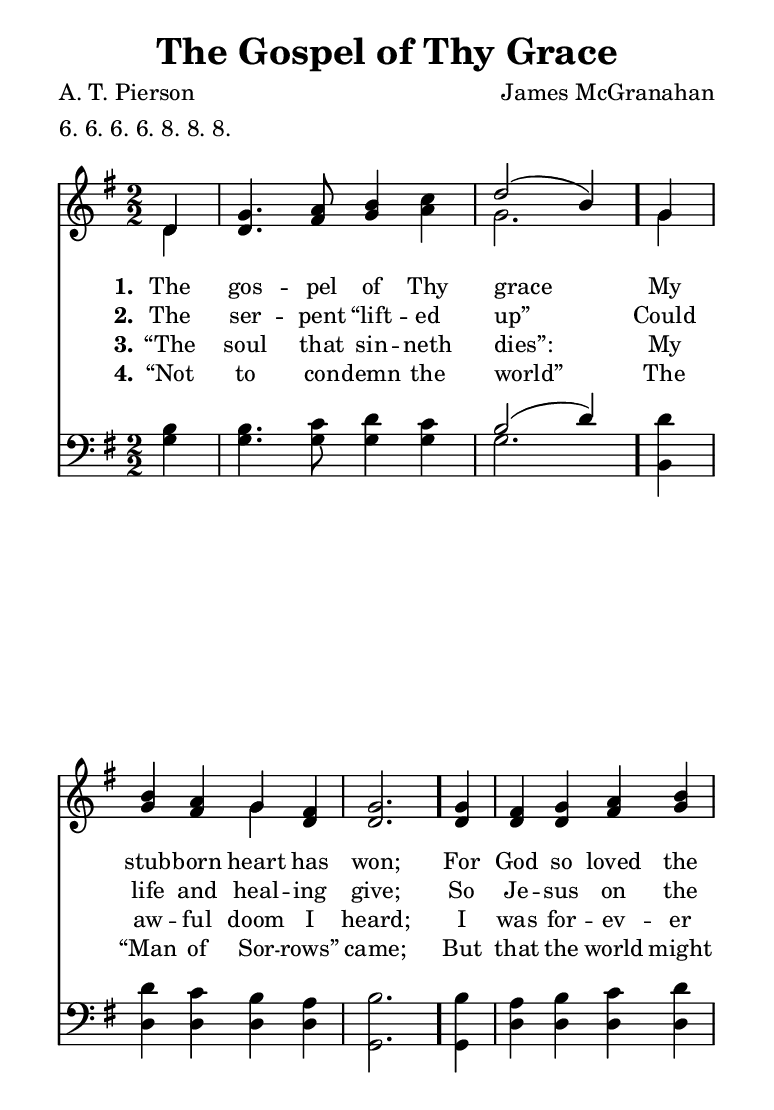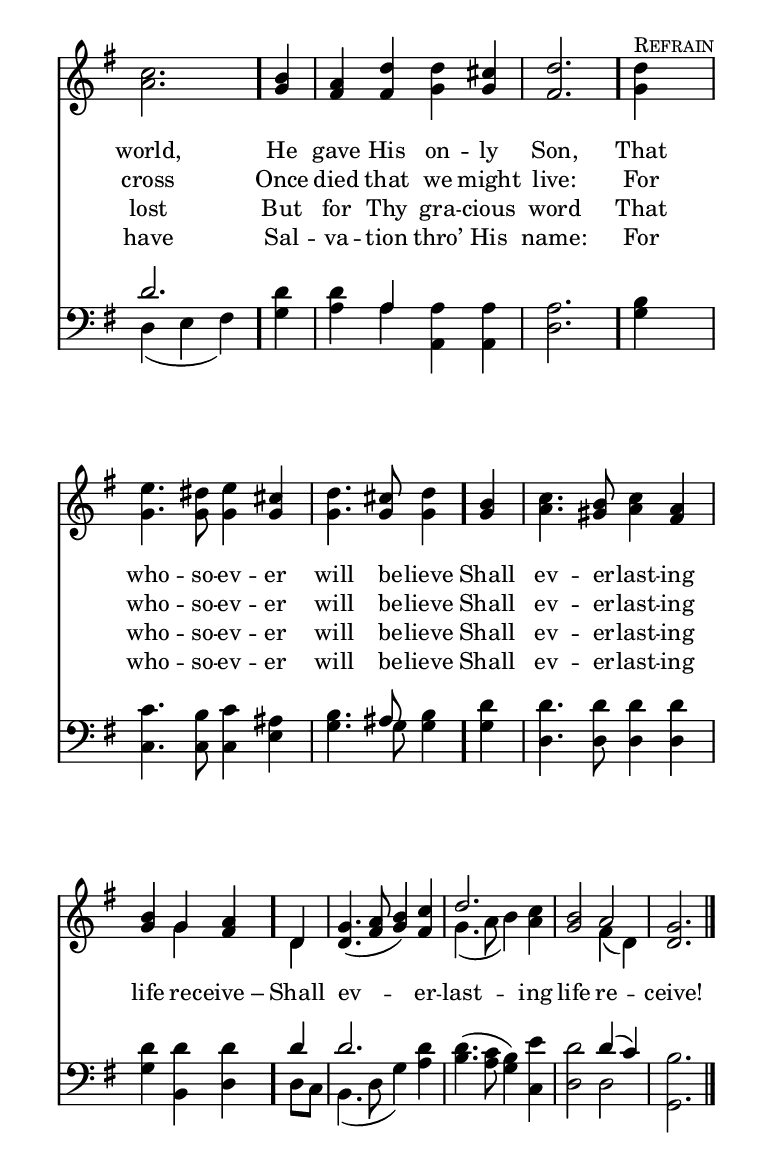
\include "common/global.ily"
\paper {
  \include "common/paper.ily"
}

\header{
  %gospel
  hymnnumber = "40"
  title = "The Gospel of Thy Grace"
  tunename = ""
  meter = "6. 6. 6. 6. 8. 8. 8." % original has 6. 6. 6. 6. 8. 8.
  poet = "A. T. Pierson"
  composer = "James McGranahan"
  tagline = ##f
}

% for fermata in MIDI
ta = { \tempo 4=90 }
tb = { \tempo 4=45 }

lyricsInvis = { \override LyricText.stencil = ##f \override LyricHyphen.stencil = ##f }
lyricsVis = { \revert LyricText.stencil \revert LyricHyphen.stencil }

patternAA = { c4 | c4. c8 c4 c4 | c2( c4) }
patternAB = { c4 | c4. c8 c4 c4 | c2.     }
patternBA = { c4 | c4 c4 c4 c4 | c2.        }
patternBB = { c4 | c4 c4 c4 c4 | c4( c4 c4) }
patternCA = { c4 | c4. c8 c4 c4 | c4. c8 c4 }
patternCB = { c4 | c4. c8 c4 c4 | c4  c4 c4 }
patternDA = { c4      | c4.( c8 c4) c4 | c2.         c4 | c2 c2      | c2. }
patternDB = { c4      | c4.( c8 c4) c4 | c4.( c8 c4) c4 | c2 c4( c4) | c2. }
patternDC = { c4      | c2.         c4 | c4.( c8 c4) c4 | c2 c4( c4) | c2. }
patternDD = { c8[ c8] | c4.( c8 c4) c4 | c4.( c8 c4) c4 | c2 c2      | c2. }

global = {
  \include "common/overrides.ily"
  \override Staff.TimeSignature.style = #'numbered
  \time 2/2
  \override Score.MetronomeMark.transparent = ##t % hide all fermata changes too
  \ta
  \key g \major
  \partial 4
  \autoBeamOff
}

notesSoprano = {
\global
\relative c' {

  \changePitch \patternAA { d | g a b c | d b }
  \changePitch \patternBA { g | b a g fis | g }
  \changePitch \patternBA { g | fis g a b | c }
  \changePitch \patternBA { b | a d d cis | d }

  << s^\markup { \small \caps "Refrain" }
  \changePitch \patternCA { d | e dis e cis | d cis d } >>
  \changePitch \patternCB { b | c b c a | b g a }
  \changePitch \patternDA { d, | g a b c | d c | b a | g }

  \bar "|."

}
}

notesAlto = {
\global
\relative e' {

  \changePitch \patternAB { d | d fis g a | g }
  \changePitch \patternBA { g | g fis g d | d }
  \changePitch \patternBA { d | d d fis g | a }
  \changePitch \patternBA { g | fis fis g g | fis }

  \changePitch \patternCA { g | g g g g | g g g }
  \changePitch \patternCB { g | a gis a fis | g g fis }
  \changePitch \patternDB { d | d fis g fis | g a b a | g fis d | d }

}
}

notesTenor = {
\global
\relative a {

  \changePitch \patternAA { b | b c d c | b d }
  \changePitch \patternBA { d | d c b a | b }
  \changePitch \patternBA { b | a b c d | d }
  \changePitch \patternBA { d | d a a a | a }

  \changePitch \patternCA { b | c b c ais | b ais b }
  \changePitch \patternCB { d | d d d d | d d d }
  \changePitch \patternDC { d | d d | d c b e | d d c | b }

}
}

notesBass = {
\global
\relative f {

  \changePitch \patternAB { g | g g g g | g  }
  \changePitch \patternBA { b, | d d d d | g, }
  \changePitch \patternBB { g | d' d d d | d e fis }
  \changePitch \patternBA { g | a a a, a | d }

  \changePitch \patternCA { g | c, c c e | g g g }
  \changePitch \patternCB { g | d d d d | g b, d }
  \changePitch \patternDD { d c | b d g a | b a g c, | d d | g, }

}
}

RefrainA = \lyricmode {

That who -- so -- ev -- er will be -- lieve \bar "."
Shall ev -- er -- last -- ing \break life re -- ceive_– \bar "." % \break is appropriate in letter version as well as eogsized
Shall ev -- er -- last -- ing life re -- ceive!

}

RefrainB = \lyricmode {

For who -- so -- ev -- er will be -- lieve \bar "."
Shall ev -- er -- last -- ing %{HIDE>%} \lyricsInvis %{<HIDE%} life re -- ceive_– \bar "."
Shall ev -- er -- last -- ing life re -- ceive! %{HIDE>%} \lyricsVis %{<HIDE%}

}

RefrainC = \lyricmode {

That who -- so -- ev -- er will be -- lieve \bar "."
Shall ev -- er -- last -- ing %{HIDE>%} \lyricsInvis %{<HIDE%} life re -- ceive_– \bar "."
Shall ev -- er -- last -- ing life re -- ceive! %{HIDE>%} \lyricsVis %{<HIDE%}

}

RefrainD = \lyricmode {

For who -- so -- ev -- er will be -- lieve \bar "."
Shall ev -- er -- last -- ing %{HIDE>%} \lyricsInvis %{<HIDE%} life re -- ceive_– \bar "."
Shall ev -- er -- last -- ing life re -- ceive! %{HIDE>%} \lyricsVis %{<HIDE%}

}

wordsA = \lyricmode {
\set stanza = "1."

The gos -- pel of Thy grace \bar "."
My stub -- born heart has won; \bar "." \eogbreak
For God so loved the world, \bar "."
He gave His on -- ly Son, \bar "." \eogbreak
\RefrainA

}

wordsB = \lyricmode {
\set stanza = "2."

The ser -- pent “lift -- ed up”
Could life and heal -- ing give;
So Je -- sus on the cross
Once died that we might live:
\RefrainB

}

wordsC = \lyricmode {
\set stanza = "3."

“The soul that sin -- neth dies”:
My aw -- ful doom I heard;
I was for -- ev -- er lost
But for Thy gra -- cious word
\RefrainC

}

wordsD = \lyricmode {
\set stanza = "4."

“Not to con -- demn the world”
The “Man of Sor -- rows” came;
But that the world might have
Sal -- va -- tion thro’ His name:
\RefrainD

}

\score {
  \context ChoirStaff <<
    \context Staff = upper <<
      \set Staff.autoBeaming = ##f
      \set ChoirStaff.systemStartDelimiter = #'SystemStartBar
      \set ChoirStaff.printPartCombineTexts = ##f
      \partcombine #'(2 . 11) \notesSoprano \notesAlto
      \context NullVoice = sopranos { \voiceOne << \notesSoprano >> }
      \context Lyrics = one   \lyricsto sopranos \wordsA
      \context Lyrics = two   \lyricsto sopranos \wordsB
      \context Lyrics = three \lyricsto sopranos \wordsC
      \context Lyrics = four  \lyricsto sopranos \wordsD
    >>
    \context Staff = men <<
      \set Staff.autoBeaming = ##f
      \clef bass
      \set ChoirStaff.printPartCombineTexts = ##f
      \partcombine #'(2 . 11) \notesTenor \notesBass
    >>
  >>
  \layout {
    \include "common/layout.ily"
  }
  #(cond ((ly:get-option 'eog-midi-permitted) #{ \midi{
    \include "common/midi.ily"
  } #}))
}

\version "2.19.49"  % necessary for upgrading to future LilyPond versions.

% vi:set et ts=2 sw=2 ai nocindent syntax=lilypond:
